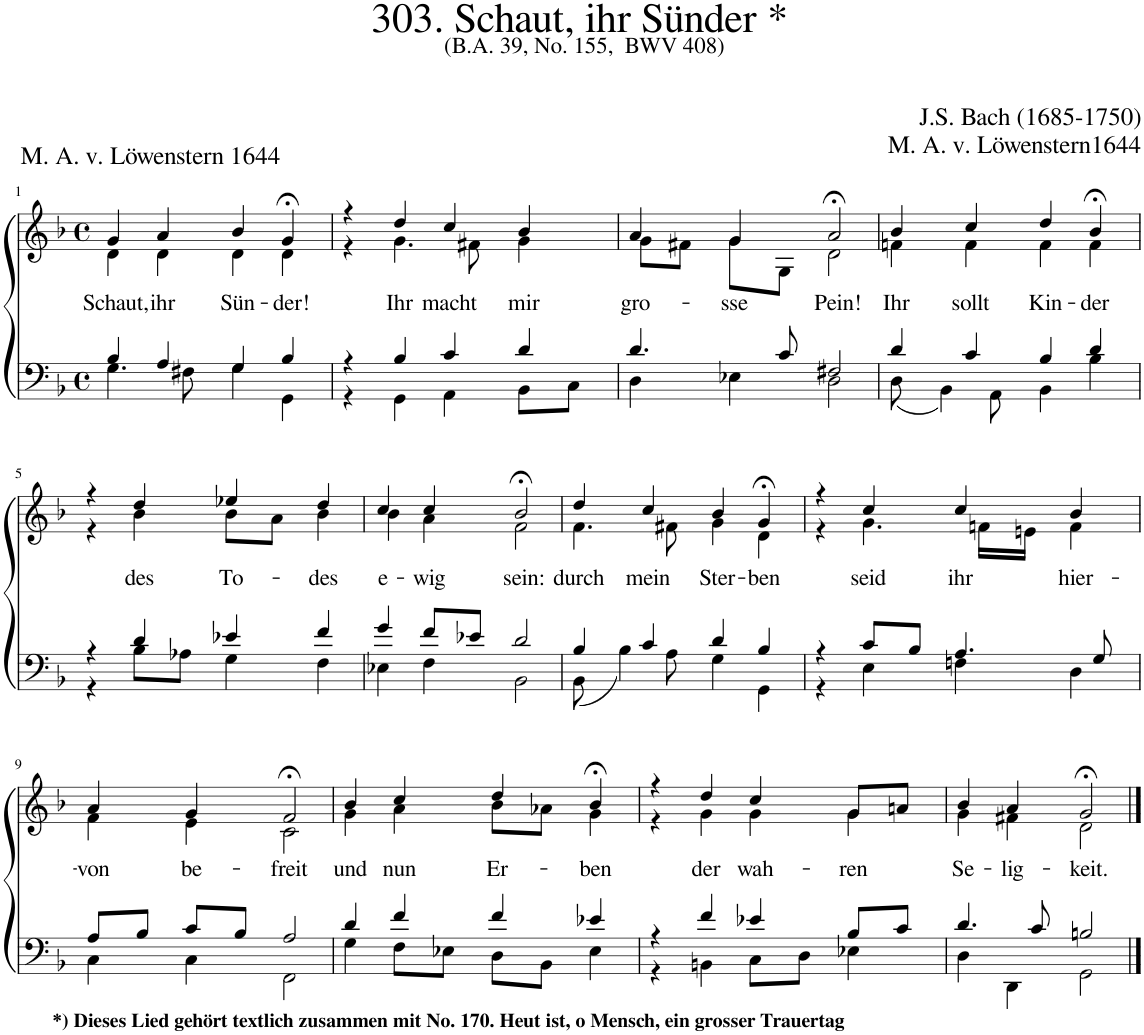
**kern	**kern	**text
*part2	*part1	*part1
*staff2	*staff1	*staff1
*I"Tenor/Bass	*I"Soprano/Alto	*
*clefF4	*clefG2	*
*k[b-]	*k[b-]	*
*M4/4	*M4/4	*
*met(c)	*met(c)	*
=1	=1	=1
*^	*	*
!	!	!	!LO:LY:b
*	*	*^	*
4B-/	4.G\	4g/	4d\	Schaut,
!	!	!	!	!LO:LY:b
4A/	.	4a/	4d\	ihr
.	8F#X\	.	.	.
!	!	!	!	!LO:LY:b
4G/	4G\	4b-/	4d\	Sün-
!	!	!	!	!LO:LY:b
4B-/	4GG\	4g;</	4d\	-der!
=2	=2	=2	=2	=2
4r	4r	4r	4r	.
!	!	!	!	!LO:LY:b
4B-/	4GG\	4dd/	4.g\	Ihr
!	!	!	!	!LO:LY:b
4c/	4AA\	4cc/	.	macht
.	.	.	8f#X\	.
!	!	!	!	!LO:LY:b
4d/	8BB-\L	4b-/	4g\	mir
.	8C\J	.	.	.
=3	=3	=3	=3	=3
!	!	!	!	!LO:LY:b
4.d/	4D\	4a/	8g\L	gro-
.	.	.	8f#X\J	.
!	!	!	!	!LO:LY:b
.	4E-X\	4g/	8g\L	sse
8c/	.	.	8G\J	.
!	!	!	!	!LO:LY:b
2F#X/	2D\	2a;<,/	2d\	Pein!
=4	=4	=4	=4	=4
!	!	!	!	!LO:LY:b
4d/	(8D\	4b-/	4fn\	Ihr
.	4BB-\)	.	.	.
!	!	!	!	!LO:LY:b
4c/	.	4cc/	4f\	sollt
.	8AA\	.	.	.
!	!	!	!	!LO:LY:b
4B-/	4BB-\	4dd/	4f\	Kin-
!	!	!	!	!LO:LY:b
4d/	4B-\	4b-;</	4f\	-der
!!LO:LB:g=z	!!
=5	=5	=5	=5	=5
4r	4r	4r	4r	.
!	!	!	!	!LO:LY:b
4d/	8B-\L	4dd/	4b-\	des
.	8A-X\J	.	.	.
!	!	!	!	!LO:LY:b
4e-X/	4G\	4ee-X/	8b-\L	To-
.	.	.	8a\J	.
!	!	!	!	!LO:LY:b
4f/	4F\	4dd/	4b-\	-des
=6	=6	=6	=6	=6
!	!	!	!	!LO:LY:b
4g/	4E-X\	4cc/	4b-\	e-
!	!	!	!	!LO:LY:b
8f/L	4F\	4cc/	4a\	-wig
8e-X/J	.	.	.	.
!	!	!	!	!LO:LY:b
2d/	2BB-\	2b-;<,/	2f\	sein:
=7	=7	=7	=7	=7
!	!	!	!	!LO:LY:b
4B-/	(8BB-\	4dd/	4.f\	durch
.	4B-\)	.	.	.
!	!	!	!	!LO:LY:b
4c/	.	4cc/	.	mein
.	8A\	.	8f#X\	.
!	!	!	!	!LO:LY:b
4d/	4G\	4b-/	4g\	Ster-
!	!	!	!	!LO:LY:b
4B-/	4GG\	4g;</	4d\	-ben
=8	=8	=8	=8	=8
4r	4r	4r	4r	.
!	!	!	!	!LO:LY:b
8c/L	4E\	4cc/	4.g\	seid
8B-/J	.	.	.	.
!	!	!	!	!LO:LY:b
4.A/	4Fn\	4cc/	.	ihr
.	.	.	16fn\LL	.
.	.	.	16en\JJ	.
!	!	!	!	!LO:LY:b
.	4D\	4b-/	4f\	hier-
8G/	.	.	.	.
!!LO:LB:g=z	!!
=9	=9	=9	=9	=9
!LO:TX:b:B:t=*) Dieses Lied gehört textlich zusammen mit No. 170. Heut ist, o Mensch, ein grosser Trauertag	!	!	!	!
!	!	!	!	!LO:LY:b
8A/L	4C\	4a/	4f\	-von
8B-/J	.	.	.	.
!	!	!	!	!LO:LY:b
8c/L	4C\	4g/	4e\	be-
8B-/J	.	.	.	.
!	!	!	!	!LO:LY:b
2A/	2FF\	2f;<,/	2c\	-freit
=10	=10	=10	=10	=10
!	!	!	!	!LO:LY:b
4d/	4G\	4b-/	4g\	und
!	!	!	!	!LO:LY:b
4f/	8F\L	4cc/	4a\	nun
.	8E-X\J	.	.	.
!	!	!	!	!LO:LY:b
4f/	8D\L	4dd/	8b-\L	Er-
.	8BB-\J	.	8a-X\J	.
!	!	!	!	!LO:LY:b
4e-X/	4E-\	4b-;</	4g\	-ben
=11	=11	=11	=11	=11
4r	4r	4r	4r	.
!	!	!	!	!LO:LY:b
4f/	4BBn\	4dd/	4g\	der
!	!	!	!	!LO:LY:b
4e-X/	8C\L	4cc/	4g\	wah-
.	8D\J	.	.	.
!	!	!	!	!LO:LY:b
8B-/L	4E-X\	8g/L	4g\	-ren
8c/J	.	8an/J	.	.
=12	=12	=12	=12	=12
!	!	!	!	!LO:LY:b
4.d/	4D\	4b-/	4g\	Se-
!	!	!	!	!LO:LY:b
.	4DD\	4a/	4f#X\	-lig-
8c/	.	.	.	.
!	!	!	!	!LO:LY:b
2Bn/	2GG\	2g;</	2d\	-keit.
*v	*v	*	*	*
*	*v	*v	*
==	==	==
*-	*-	*-
